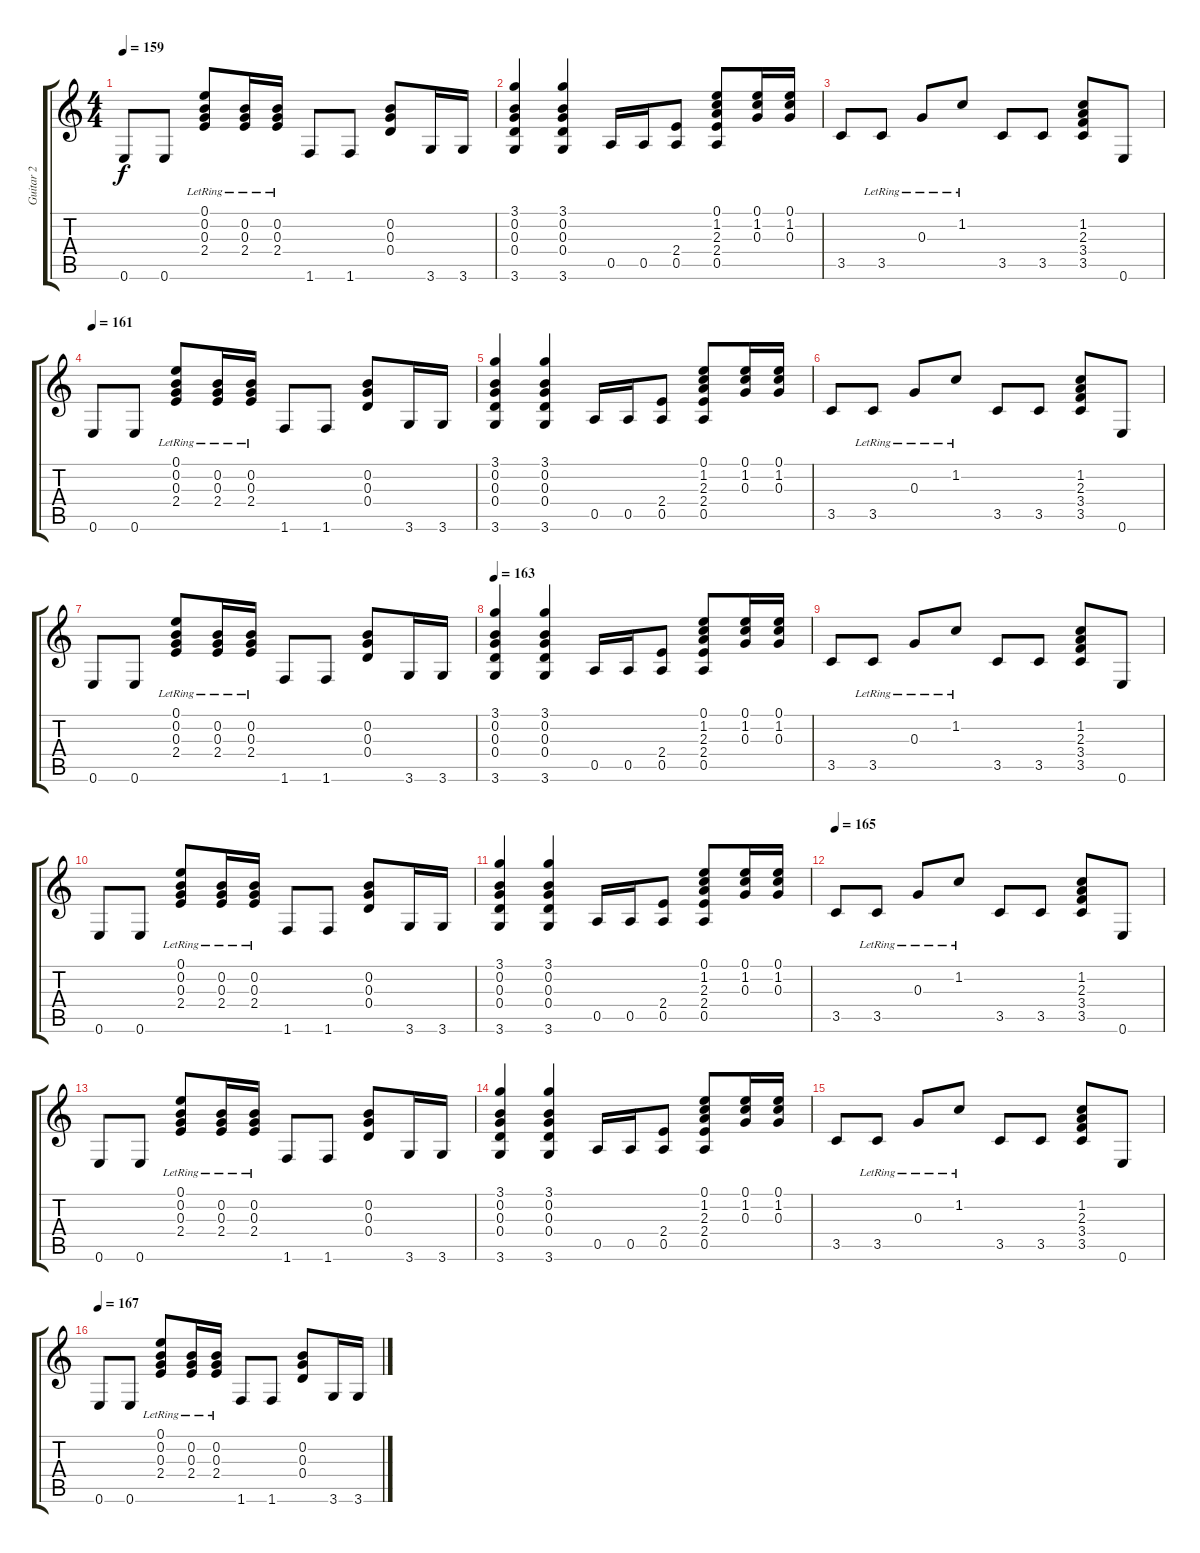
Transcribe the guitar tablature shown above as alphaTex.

\track ("Guitar 2" "Guitar 2") {instrument electricguitarclean}
\staff {score tabs}
\tuning (E4 B3 G3 D3 A2 E2) {hide}
\ts (4 4)
\tempo 159
\clef g2
\ks c
0.6.8{dy f} 0.6.8 (0.1{lr} 0.2{lr} 0.3{lr} 2.4{lr}).8 (0.2{lr} 0.3{lr} 2.4{lr}).16 (0.2{lr} 0.3{lr} 2.4{lr}).16 1.6.8 1.6.8 (0.2 0.3 0.4).8 3.6.16 3.6.16 |
(3.1 0.2 0.3 0.4 3.6).4 (3.1 0.2 0.3 0.4 3.6).4 0.5.16 0.5.16 (2.4 0.5).8 (0.1 1.2 2.3 2.4 0.5).8 (0.1 1.2 0.3).16 (0.1 1.2 0.3).16 |
3.5.8 3.5{lr}.8 0.3{lr}.8 1.2{lr}.8 3.5.8 3.5.8 (1.2 2.3 3.4 3.5).8 0.6.8 |
\tempo 161
0.6.8 0.6.8 (0.1{lr} 0.2{lr} 0.3{lr} 2.4{lr}).8 (0.2{lr} 0.3{lr} 2.4{lr}).16 (0.2{lr} 0.3{lr} 2.4{lr}).16 1.6.8 1.6.8 (0.2 0.3 0.4).8 3.6.16 3.6.16 |
(3.1 0.2 0.3 0.4 3.6).4 (3.1 0.2 0.3 0.4 3.6).4 0.5.16 0.5.16 (2.4 0.5).8 (0.1 1.2 2.3 2.4 0.5).8 (0.1 1.2 0.3).16 (0.1 1.2 0.3).16 |
3.5.8 3.5{lr}.8 0.3{lr}.8 1.2{lr}.8 3.5.8 3.5.8 (1.2 2.3 3.4 3.5).8 0.6.8 |
0.6.8 0.6.8 (0.1{lr} 0.2{lr} 0.3{lr} 2.4{lr}).8 (0.2{lr} 0.3{lr} 2.4{lr}).16 (0.2{lr} 0.3{lr} 2.4{lr}).16 1.6.8 1.6.8 (0.2 0.3 0.4).8 3.6.16 3.6.16 |
\tempo 163
(3.1 0.2 0.3 0.4 3.6).4 (3.1 0.2 0.3 0.4 3.6).4 0.5.16 0.5.16 (2.4 0.5).8 (0.1 1.2 2.3 2.4 0.5).8 (0.1 1.2 0.3).16 (0.1 1.2 0.3).16 |
3.5.8 3.5{lr}.8 0.3{lr}.8 1.2{lr}.8 3.5.8 3.5.8 (1.2 2.3 3.4 3.5).8 0.6.8 |
0.6.8 0.6.8 (0.1{lr} 0.2{lr} 0.3{lr} 2.4{lr}).8 (0.2{lr} 0.3{lr} 2.4{lr}).16 (0.2{lr} 0.3{lr} 2.4{lr}).16 1.6.8 1.6.8 (0.2 0.3 0.4).8 3.6.16 3.6.16 |
(3.1 0.2 0.3 0.4 3.6).4 (3.1 0.2 0.3 0.4 3.6).4 0.5.16 0.5.16 (2.4 0.5).8 (0.1 1.2 2.3 2.4 0.5).8 (0.1 1.2 0.3).16 (0.1 1.2 0.3).16 |
\tempo 165
3.5.8 3.5{lr}.8 0.3{lr}.8 1.2{lr}.8 3.5.8 3.5.8 (1.2 2.3 3.4 3.5).8 0.6.8 |
0.6.8 0.6.8 (0.1{lr} 0.2{lr} 0.3{lr} 2.4{lr}).8 (0.2{lr} 0.3{lr} 2.4{lr}).16 (0.2{lr} 0.3{lr} 2.4{lr}).16 1.6.8 1.6.8 (0.2 0.3 0.4).8 3.6.16 3.6.16 |
(3.1 0.2 0.3 0.4 3.6).4 (3.1 0.2 0.3 0.4 3.6).4 0.5.16 0.5.16 (2.4 0.5).8 (0.1 1.2 2.3 2.4 0.5).8 (0.1 1.2 0.3).16 (0.1 1.2 0.3).16 |
3.5.8 3.5{lr}.8 0.3{lr}.8 1.2{lr}.8 3.5.8 3.5.8 (1.2 2.3 3.4 3.5).8 0.6.8 |
\tempo 167
0.6.8 0.6.8 (0.1{lr} 0.2{lr} 0.3{lr} 2.4{lr}).8 (0.2{lr} 0.3{lr} 2.4{lr}).16 (0.2{lr} 0.3{lr} 2.4{lr}).16 1.6.8 1.6.8 (0.2 0.3 0.4).8 3.6.16 3.6.16
